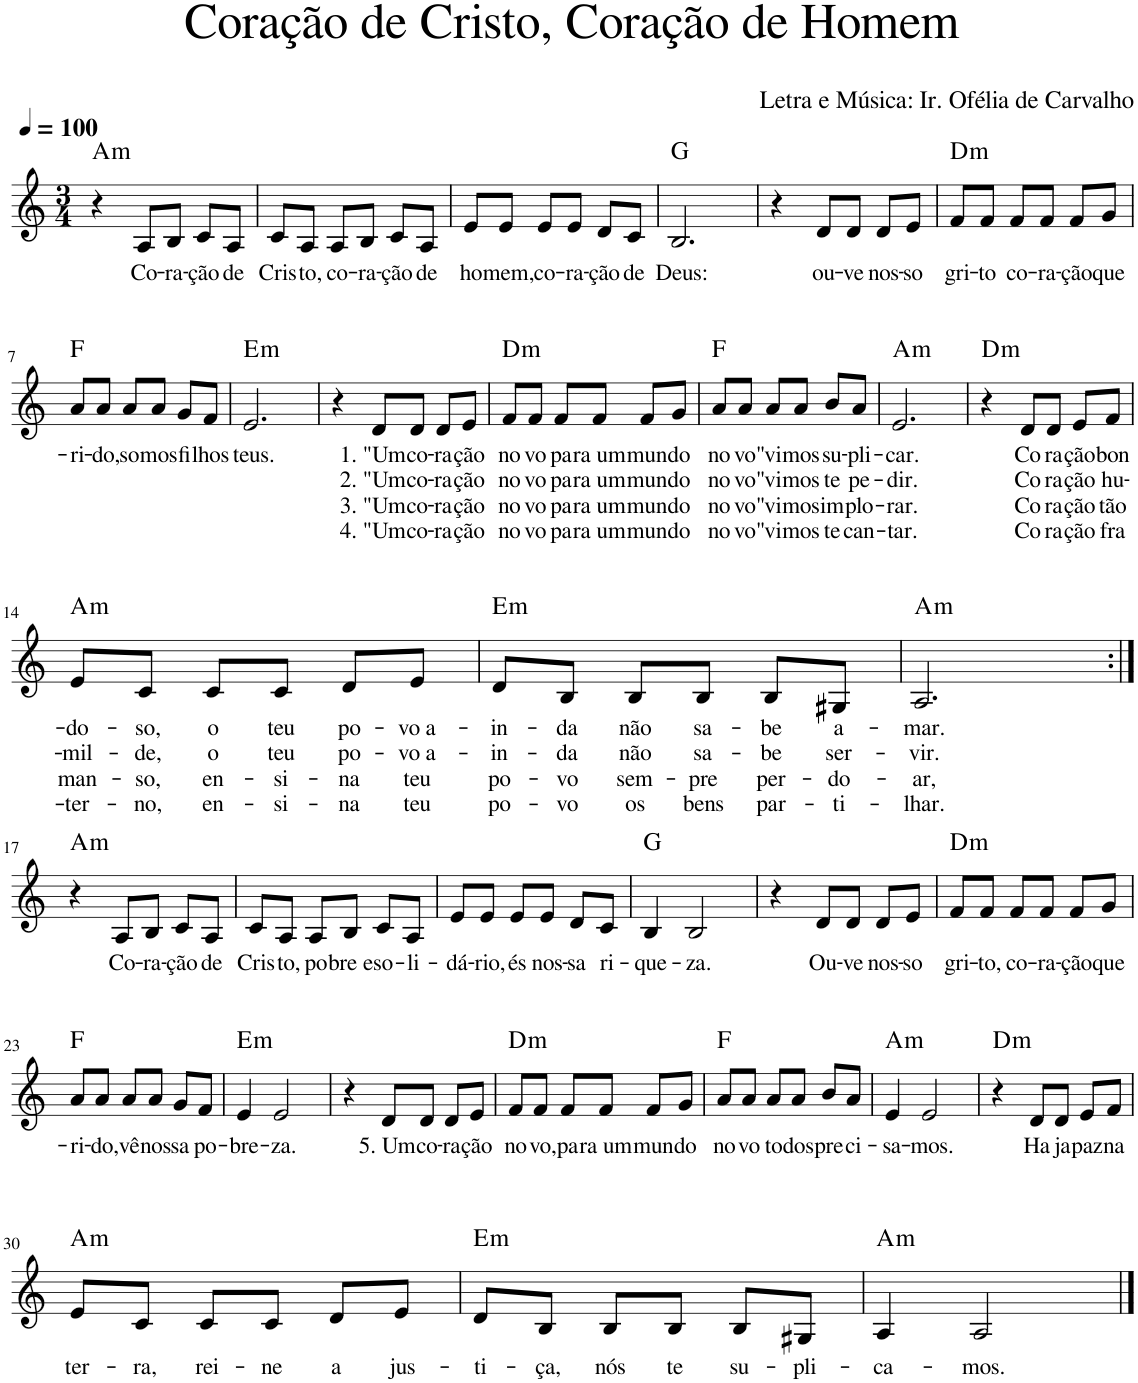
**kern	**text	**text	**text	**text	**harte
*part1	*part1	*part1	*part1	*part1	*part1
*staff1	*staff1	*staff1	*staff1	*staff1	*
*I"Voz	*	*	*	*	*
*I'Vo.	*	*	*	*	*
*clefG2	*	*	*	*	*
*k[]	*	*	*	*	*
*M3/4	*	*	*	*	*
*MM100	*	*	*	*	*
=1	=1	=1	=1	=1	=1
!	!	!	!	!	!LO:H:kt=m
4r	.	.	.	.	A:min
!	!LO:LY:b	!	!	!	!
8A/L	Co-	.	.	.	.
!	!LO:LY:b	!	!	!	!
8B/J	-ra-	.	.	.	.
!	!LO:LY:b	!	!	!	!
8c/L	-ção	.	.	.	.
!	!LO:LY:b	!	!	!	!
8A/J	de	.	.	.	.
=2	=2	=2	=2	=2	=2
!	!LO:LY:b	!	!	!	!
8c/L	Cris-	.	.	.	.
!	!LO:LY:b	!	!	!	!
8A/J	-to,	.	.	.	.
!	!LO:LY:b	!	!	!	!
8A/L	co-	.	.	.	.
!	!LO:LY:b	!	!	!	!
8B/J	-ra-	.	.	.	.
!	!LO:LY:b	!	!	!	!
8c/L	-ção	.	.	.	.
!	!LO:LY:b	!	!	!	!
8A/J	de	.	.	.	.
=3	=3	=3	=3	=3	=3
!	!LO:LY:b	!	!	!	!
8e/L	ho-	.	.	.	.
!	!LO:LY:b	!	!	!	!
8e/J	-mem,	.	.	.	.
!	!LO:LY:b	!	!	!	!
8e/L	co-	.	.	.	.
!	!LO:LY:b	!	!	!	!
8e/J	-ra-	.	.	.	.
!	!LO:LY:b	!	!	!	!
8d/L	-ção	.	.	.	.
!	!LO:LY:b	!	!	!	!
8c/J	de	.	.	.	.
=4	=4	=4	=4	=4	=4
!	!LO:LY:b	!	!	!	!
2.B/	Deus:	.	.	.	G:maj
=5	=5	=5	=5	=5	=5
4r	.	.	.	.	.
!	!LO:LY:b	!	!	!	!
8d/L	ou-	.	.	.	.
!	!LO:LY:b	!	!	!	!
8d/J	-ve	.	.	.	.
!	!LO:LY:b	!	!	!	!
8d/L	nos-	.	.	.	.
!	!LO:LY:b	!	!	!	!
8e/J	-so	.	.	.	.
=6	=6	=6	=6	=6	=6
!	!LO:LY:b	!	!	!	!LO:H:kt=m
8f/L	gri-	.	.	.	D:min
!	!LO:LY:b	!	!	!	!
8f/J	-to	.	.	.	.
!	!LO:LY:b	!	!	!	!
8f/L	co-	.	.	.	.
!	!LO:LY:b	!	!	!	!
8f/J	-ra-	.	.	.	.
!	!LO:LY:b	!	!	!	!
8f/L	-ção	.	.	.	.
!	!LO:LY:b	!	!	!	!
8g/J	que-	.	.	.	.
!!LO:LB:g=z
=7	=7	=7	=7	=7	=7
!	!LO:LY:b	!	!	!	!
8a/L	-ri-	.	.	.	F:maj
!	!LO:LY:b	!	!	!	!
8a/J	-do,	.	.	.	.
!	!LO:LY:b	!	!	!	!
8a/L	so-	.	.	.	.
!	!LO:LY:b	!	!	!	!
8a/J	-mos	.	.	.	.
!	!LO:LY:b	!	!	!	!
8g/L	fi-	.	.	.	.
!	!LO:LY:b	!	!	!	!
8f/J	-lhos	.	.	.	.
=8	=8	=8	=8	=8	=8
!	!LO:LY:b	!	!	!	!LO:H:kt=m
2.e/	teus.	.	.	.	E:min
=9	=9	=9	=9	=9	=9
4r	.	.	.	.	.
!	!LO:LY:b	!LO:LY:b	!LO:LY:b	!LO:LY:b	!
8d/L	1. "Um	2. "Um	3. "Um	4. "Um	.
!	!LO:LY:b	!LO:LY:b	!LO:LY:b	!LO:LY:b	!
8d/J	co-	co-	co-	co-	.
!	!LO:LY:b	!LO:LY:b	!LO:LY:b	!LO:LY:b	!
8d/L	-ra-	-ra-	-ra-	-ra-	.
!	!LO:LY:b	!LO:LY:b	!LO:LY:b	!LO:LY:b	!
8e/J	-ção	-ção	-ção	-ção	.
=10	=10	=10	=10	=10	=10
!	!LO:LY:b	!LO:LY:b	!LO:LY:b	!LO:LY:b	!LO:H:kt=m
8f/L	no-	no-	no	no-	D:min
!	!LO:LY:b	!LO:LY:b	!LO:LY:b	!LO:LY:b	!
8f/J	-vo	-vo	vo	-vo	.
!	!LO:LY:b	!LO:LY:b	!LO:LY:b	!LO:LY:b	!
8f/L	pa-	pa-	pa-	pa-	.
!	!LO:LY:b	!LO:LY:b	!LO:LY:b	!LO:LY:b	!
8f/J	-ra um	-ra um	-ra um	-ra um	.
!	!LO:LY:b	!LO:LY:b	!LO:LY:b	!LO:LY:b	!
8f/L	mun-	mun-	mun-	mun-	.
!	!LO:LY:b	!LO:LY:b	!LO:LY:b	!LO:LY:b	!
8g/J	-do	-do	-do	-do	.
=11	=11	=11	=11	=11	=11
!	!LO:LY:b	!LO:LY:b	!LO:LY:b	!LO:LY:b	!
8a/L	no-	no-	no-	no-	F:maj
!	!LO:LY:b	!LO:LY:b	!LO:LY:b	!LO:LY:b	!
8a/J	-vo"	-vo"	-vo"	-vo"	.
!	!LO:LY:b	!LO:LY:b	!LO:LY:b	!LO:LY:b	!
8a/L	vi-	vi-	vi-	vi-	.
!	!LO:LY:b	!LO:LY:b	!LO:LY:b	!LO:LY:b	!
8a/J	-mos	-mos	-mos	-mos	.
!	!LO:LY:b	!LO:LY:b	!LO:LY:b	!LO:LY:b	!
8b/L	su-	te	im-	te	.
!	!LO:LY:b	!LO:LY:b	!LO:LY:b	!LO:LY:b	!
8a/J	-pli-	pe-	-plo-	can-	.
=12	=12	=12	=12	=12	=12
!	!LO:LY:b	!LO:LY:b	!LO:LY:b	!LO:LY:b	!LO:H:kt=m
2.e/	-car.	-dir.	-rar.	-tar.	A:min
=13	=13	=13	=13	=13	=13
!	!	!	!	!	!LO:H:kt=m
4r	.	.	.	.	D:min
!	!LO:LY:b	!LO:LY:b	!LO:LY:b	!LO:LY:b	!
8d/L	Co-	Co-	Co-	Co-	.
!	!LO:LY:b	!LO:LY:b	!LO:LY:b	!LO:LY:b	!
8d/J	-ra-	-ra-	-ra-	-ra-	.
!	!LO:LY:b	!LO:LY:b	!LO:LY:b	!LO:LY:b	!
8e/L	-ção	-ção	-ção	-ção	.
!	!LO:LY:b	!LO:LY:b	!LO:LY:b	!LO:LY:b	!
8f/J	bon-	hu-	tão	fra-	.
!!LO:LB:g=z
=14	=14	=14	=14	=14	=14
!	!LO:LY:b	!LO:LY:b	!LO:LY:b	!LO:LY:b	!LO:H:kt=m
8e/L	-do-	-mil-	man-	-ter-	A:min
!	!LO:LY:b	!LO:LY:b	!LO:LY:b	!LO:LY:b	!
8c/J	-so,	-de,	-so,	-no,	.
!	!LO:LY:b	!LO:LY:b	!LO:LY:b	!LO:LY:b	!
8c/L	o	o	en-	en-	.
!	!LO:LY:b	!LO:LY:b	!LO:LY:b	!LO:LY:b	!
8c/J	teu	teu	-si-	-si-	.
!	!LO:LY:b	!LO:LY:b	!LO:LY:b	!LO:LY:b	!
8d/L	po-	po-	-na	-na	.
!	!LO:LY:b	!LO:LY:b	!LO:LY:b	!LO:LY:b	!
8e/J	-vo a-	-vo a-	teu	teu	.
=15	=15	=15	=15	=15	=15
!	!LO:LY:b	!LO:LY:b	!LO:LY:b	!LO:LY:b	!LO:H:kt=m
8d/L	-in-	-in-	po-	po-	E:min
!	!LO:LY:b	!LO:LY:b	!LO:LY:b	!LO:LY:b	!
8B/J	-da	-da	-vo	-vo	.
!	!LO:LY:b	!LO:LY:b	!LO:LY:b	!LO:LY:b	!
8B/L	não	não	sem-	os	.
!	!LO:LY:b	!LO:LY:b	!LO:LY:b	!LO:LY:b	!
8B/J	sa-	sa-	-pre	bens	.
!	!LO:LY:b	!LO:LY:b	!LO:LY:b	!LO:LY:b	!
8B/L	-be	-be	per-	par-	.
!	!LO:LY:b	!LO:LY:b	!LO:LY:b	!LO:LY:b	!
8G#X/J	a-	ser-	-do-	-ti-	.
=16	=16	=16	=16	=16	=16
!	!LO:LY:b	!LO:LY:b	!LO:LY:b	!LO:LY:b	!LO:H:kt=m
2.A/	-mar.	-vir.	-ar,	-lhar.	A:min
!!LO:LB:g=z
=17:|!	=17:|!	=17:|!	=17:|!	=17:|!	=17:|!
!	!	!	!	!	!LO:H:kt=m
4r	.	.	.	.	A:min
!	!LO:LY:b	!	!	!	!
8A/L	Co-	.	.	.	.
!	!LO:LY:b	!	!	!	!
8B/J	-ra-	.	.	.	.
!	!LO:LY:b	!	!	!	!
8c/L	-ção	.	.	.	.
!	!LO:LY:b	!	!	!	!
8A/J	de	.	.	.	.
=18	=18	=18	=18	=18	=18
!	!LO:LY:b	!	!	!	!
8c/L	Cris-	.	.	.	.
!	!LO:LY:b	!	!	!	!
8A/J	-to,	.	.	.	.
!	!LO:LY:b	!	!	!	!
8A/L	po-	.	.	.	.
!	!LO:LY:b	!	!	!	!
8B/J	-bre e	.	.	.	.
!	!LO:LY:b	!	!	!	!
8c/L	so-	.	.	.	.
!	!LO:LY:b	!	!	!	!
8A/J	-li-	.	.	.	.
=19	=19	=19	=19	=19	=19
!	!LO:LY:b	!	!	!	!
8e/L	-dá-	.	.	.	.
!	!LO:LY:b	!	!	!	!
8e/J	-rio,	.	.	.	.
!	!LO:LY:b	!	!	!	!
8e/L	és	.	.	.	.
!	!LO:LY:b	!	!	!	!
8e/J	nos-	.	.	.	.
!	!LO:LY:b	!	!	!	!
8d/L	-sa	.	.	.	.
!	!LO:LY:b	!	!	!	!
8c/J	ri-	.	.	.	.
=20	=20	=20	=20	=20	=20
!	!LO:LY:b	!	!	!	!
4B/	-que-	.	.	.	G:maj
!	!LO:LY:b	!	!	!	!
2B/	-za.	.	.	.	.
=21	=21	=21	=21	=21	=21
4r	.	.	.	.	.
!	!LO:LY:b	!	!	!	!
8d/L	Ou-	.	.	.	.
!	!LO:LY:b	!	!	!	!
8d/J	-ve	.	.	.	.
!	!LO:LY:b	!	!	!	!
8d/L	nos-	.	.	.	.
!	!LO:LY:b	!	!	!	!
8e/J	-so	.	.	.	.
=22	=22	=22	=22	=22	=22
!	!LO:LY:b	!	!	!	!LO:H:kt=m
8f/L	gri-	.	.	.	D:min
!	!LO:LY:b	!	!	!	!
8f/J	-to,	.	.	.	.
!	!LO:LY:b	!	!	!	!
8f/L	co-	.	.	.	.
!	!LO:LY:b	!	!	!	!
8f/J	-ra-	.	.	.	.
!	!LO:LY:b	!	!	!	!
8f/L	-ção	.	.	.	.
!	!LO:LY:b	!	!	!	!
8g/J	que-	.	.	.	.
!!LO:LB:g=z
=23	=23	=23	=23	=23	=23
!	!LO:LY:b	!	!	!	!
8a/L	-ri-	.	.	.	F:maj
!	!LO:LY:b	!	!	!	!
8a/J	-do,	.	.	.	.
!	!LO:LY:b	!	!	!	!
8a/L	vê	.	.	.	.
!	!LO:LY:b	!	!	!	!
8a/J	nos-	.	.	.	.
!	!LO:LY:b	!	!	!	!
8g/L	-sa	.	.	.	.
!	!LO:LY:b	!	!	!	!
8f/J	po-	.	.	.	.
=24	=24	=24	=24	=24	=24
!	!LO:LY:b	!	!	!	!LO:H:kt=m
4e/	-bre-	.	.	.	E:min
!	!LO:LY:b	!	!	!	!
2e/	-za.	.	.	.	.
=25	=25	=25	=25	=25	=25
4r	.	.	.	.	.
!	!LO:LY:b	!	!	!	!
8d/L	5. Um	.	.	.	.
!	!LO:LY:b	!	!	!	!
8d/J	co-	.	.	.	.
!	!LO:LY:b	!	!	!	!
8d/L	-ra-	.	.	.	.
!	!LO:LY:b	!	!	!	!
8e/J	-ção	.	.	.	.
=26	=26	=26	=26	=26	=26
!	!LO:LY:b	!	!	!	!LO:H:kt=m
8f/L	no-	.	.	.	D:min
!	!LO:LY:b	!	!	!	!
8f/J	-vo,	.	.	.	.
!	!LO:LY:b	!	!	!	!
8f/L	pa-	.	.	.	.
!	!LO:LY:b	!	!	!	!
8f/J	-ra um	.	.	.	.
!	!LO:LY:b	!	!	!	!
8f/L	mun-	.	.	.	.
!	!LO:LY:b	!	!	!	!
8g/J	-do	.	.	.	.
=27	=27	=27	=27	=27	=27
!	!LO:LY:b	!	!	!	!
8a/L	no-	.	.	.	F:maj
!	!LO:LY:b	!	!	!	!
8a/J	-vo	.	.	.	.
!	!LO:LY:b	!	!	!	!
8a/L	to-	.	.	.	.
!	!LO:LY:b	!	!	!	!
8a/J	-dos	.	.	.	.
!	!LO:LY:b	!	!	!	!
8b/L	pre-	.	.	.	.
!	!LO:LY:b	!	!	!	!
8a/J	-ci-	.	.	.	.
=28	=28	=28	=28	=28	=28
!	!LO:LY:b	!	!	!	!LO:H:kt=m
4e/	-sa-	.	.	.	A:min
!	!LO:LY:b	!	!	!	!
2e/	-mos.	.	.	.	.
=29	=29	=29	=29	=29	=29
!	!	!	!	!	!LO:H:kt=m
4r	.	.	.	.	D:min
!	!LO:LY:b	!	!	!	!
8d/L	Ha-	.	.	.	.
!	!LO:LY:b	!	!	!	!
8d/J	-ja	.	.	.	.
!	!LO:LY:b	!	!	!	!
8e/L	paz	.	.	.	.
!	!LO:LY:b	!	!	!	!
8f/J	na	.	.	.	.
!!LO:LB:g=z
=30	=30	=30	=30	=30	=30
!	!LO:LY:b	!	!	!	!LO:H:kt=m
8e/L	ter-	.	.	.	A:min
!	!LO:LY:b	!	!	!	!
8c/J	-ra,	.	.	.	.
!	!LO:LY:b	!	!	!	!
8c/L	rei-	.	.	.	.
!	!LO:LY:b	!	!	!	!
8c/J	-ne	.	.	.	.
!	!LO:LY:b	!	!	!	!
8d/L	a	.	.	.	.
!	!LO:LY:b	!	!	!	!
8e/J	jus-	.	.	.	.
=31	=31	=31	=31	=31	=31
!	!LO:LY:b	!	!	!	!LO:H:kt=m
8d/L	-ti-	.	.	.	E:min
!	!LO:LY:b	!	!	!	!
8B/J	-ça,	.	.	.	.
!	!LO:LY:b	!	!	!	!
8B/L	nós	.	.	.	.
!	!LO:LY:b	!	!	!	!
8B/J	te	.	.	.	.
!	!LO:LY:b	!	!	!	!
8B/L	su-	.	.	.	.
!	!LO:LY:b	!	!	!	!
8G#X/J	-pli-	.	.	.	.
=32	=32	=32	=32	=32	=32
!	!LO:LY:b	!	!	!	!LO:H:kt=m
4A/	-ca-	.	.	.	A:min
!	!LO:LY:b	!	!	!	!
2A/	-mos.	.	.	.	.
==	==	==	==	==	==
*-	*-	*-	*-	*-	*-
